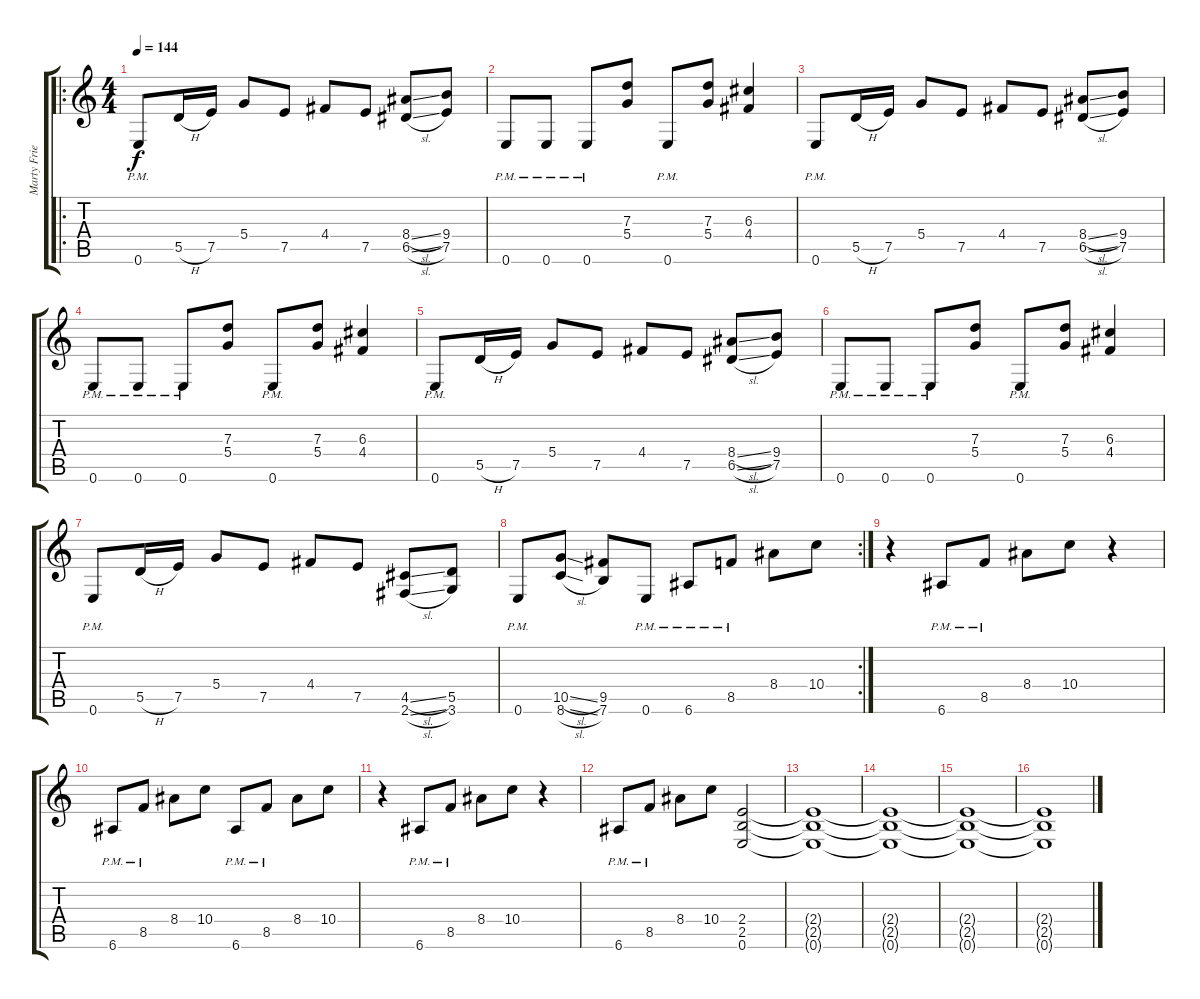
\track ("Marty Friedman" "Marty Frie") {instrument distortionguitar}
\staff {score tabs}
\tuning (E4 B3 G3 D3 A2 E2) {hide}
\ro
\ts (4 4)
\tempo 144
\clef g2
\ks c
0.6{pm}.8{dy f} 5.5{h}.16 7.5.16 5.4.8 7.5.8 4.4.8 7.5.8 (8.4{sl} 6.5{sl}).8 (9.4 7.5).8 |
0.6{pm}.8 0.6{pm}.8 0.6{pm}.8 (7.3 5.4).8 0.6{pm}.8 (7.3 5.4).8 (6.3 4.4).4 |
0.6{pm}.8 5.5{h}.16 7.5.16 5.4.8 7.5.8 4.4.8 7.5.8 (8.4{sl} 6.5{sl}).8 (9.4 7.5).8 |
0.6{pm}.8 0.6{pm}.8 0.6{pm}.8 (7.3 5.4).8 0.6{pm}.8 (7.3 5.4).8 (6.3 4.4).4 |
0.6{pm}.8 5.5{h}.16 7.5.16 5.4.8 7.5.8 4.4.8 7.5.8 (8.4{sl} 6.5{sl}).8 (9.4 7.5).8 |
0.6{pm}.8 0.6{pm}.8 0.6{pm}.8 (7.3 5.4).8 0.6{pm}.8 (7.3 5.4).8 (6.3 4.4).4 |
0.6{pm}.8 5.5{h}.16 7.5.16 5.4.8 7.5.8 4.4.8 7.5.8 (4.5{sl} 2.6{sl}).8 (5.5 3.6).8 |
\rc 2
0.6{pm}.8 (10.5{sl} 8.6{sl}).8 (9.5 7.6).8 0.6{pm}.8 6.6{pm}.8 8.5{pm}.8 8.4.8 10.4.8 |
r.4 6.6{pm}.8 8.5{pm}.8 8.4.8 10.4.8 r.4 |
6.6{pm}.8 8.5{pm}.8 8.4.8 10.4.8 6.6{pm}.8 8.5{pm}.8 8.4.8 10.4.8 |
r.4 6.6{pm}.8 8.5{pm}.8 8.4.8 10.4.8 r.4 |
6.6{pm}.8 8.5{pm}.8 8.4.8 10.4.8 (2.4 2.5 0.6).2 |
(2.4{t} 2.5{t} 0.6{t}).1 |
(2.4{t} 2.5{t} 0.6{t}).1 |
(2.4{t} 2.5{t} 0.6{t}).1 |
(2.4{t} 2.5{t} 0.6{t}).1
